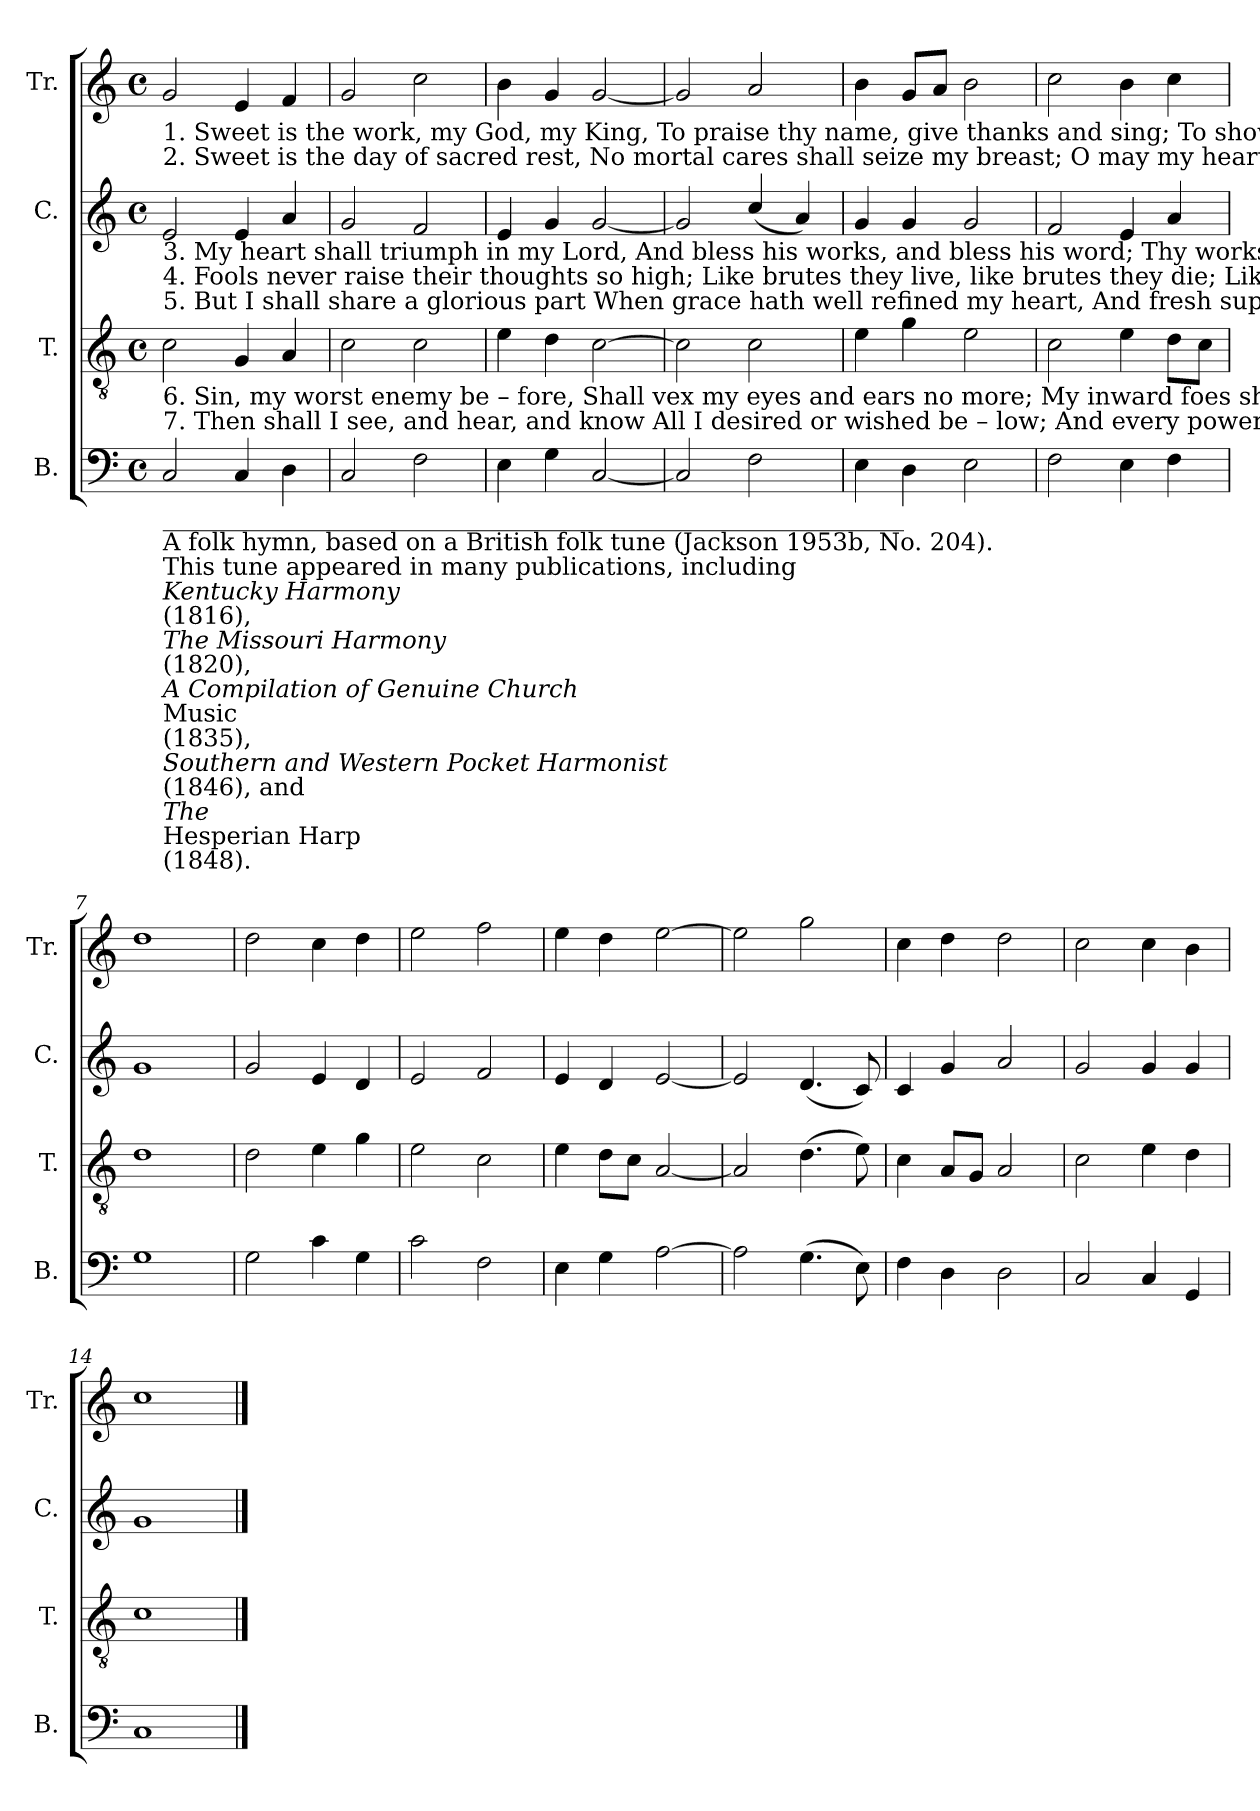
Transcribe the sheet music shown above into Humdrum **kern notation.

**kern	**kern	**kern	**kern
*part4	*part3	*part2	*part1
*staff4	*staff3	*staff2	*staff1
*I"B.	*I"T.	*I"C.	*I"Tr.
*I'B.	*I'T.	*I'C.	*I'Tr.
*clefF4	*clefGv2	*clefG2	*clefG2
*k[]	*k[]	*k[]	*k[]
*M4/4	*M4/4	*M4/4	*M4/4
*met(c)	*met(c)	*met(c)	*met(c)
*MM120	*MM120	*MM120	*MM120
=1	=1	=1	=1
!	!	!	!LO:TX:b:t=1. Sweet is the work, my God, my King,  To praise thy name, give thanks and sing;   To show thy love by morning   light,       And          talk   of   all  thy truth  at  night.
!	!	!	!LO:TX:b:t=2. Sweet is the  day  of    sacred   rest,       No  mortal  cares  shall  seize  my  breast;    O may my heart in  tune  be   found       Like         David's  harp of solemn  sound!
!	!	!LO:TX:b:t=3. My heart shall triumph in my Lord,    And bless his works, and bless his word;  Thy works of grace how bright they shine!   How      deep  thy  counsels! how divine!	!
!	!	!LO:TX:b:t=4. Fools never raise their thoughts so high; Like brutes they live, like brutes they die; Like grass they flourish, till  thy  breath   Blast      them  in   ev–er–las–ting  death.	!
!	!	!LO:TX:b:t=5. But  I  shall  share  a  glorious   part     When    grace  hath  well  refined  my heart, And fresh supplies of  joy  are    shed       Like       ho – ly     oil  to  cheer my head.	!
!	!LO:TX:b:t=6. Sin,  my  worst  enemy  be – fore,        Shall     vex   my  eyes   and  ears  no  more;  My inward foes shall  all  be    slain,      Nor            Sa – tan  break my peace again.	!	!
!	!LO:TX:b:t=7. Then shall I see, and hear, and know   All         I      desired      or wished  be – low;  And every power find sweet employ      In              that  e – ter – nal world  of joy.	!	!
!LO:TX:b:t=_____________________________________________________________	!	!	!
!LO:TX:b:t=A folk hymn, based on a British folk tune (Jackson 1953b, No. 204).	!	!	!
!LO:TX:b:t=This tune appeared in many publications, including	!	!	!
!LO:TX:b:i:t=Kentucky Harmony	!	!	!
!LO:TX:b:t=(1816),	!	!	!
!LO:TX:b:i:t=The Missouri Harmony	!	!	!
!LO:TX:b:t=(1820),	!	!	!
!LO:TX:b:i:t=A Compilation of Genuine Church	!	!	!
!LO:TX:b:t=Music	!	!	!
!LO:TX:b:t=(1835),	!	!	!
!LO:TX:b:i:t=Southern and Western Pocket Harmonist	!	!	!
!LO:TX:b:t=(1846), and	!	!	!
!LO:TX:b:i:t=The	!	!	!
!LO:TX:b:t=Hesperian Harp	!	!	!
!LO:TX:b:t=(1848).	!	!	!
2C!/	2c!\	2e!/	2g!/
4C!/	4G!/	4e!/	4e!/
4D!\	4A!/	4a!/	4f!/
=2	=2	=2	=2
2C!/	2c!\	2g!/	2g!/
2F!\	2c!\	2f!/	2cc!\
=3	=3	=3	=3
4E!\	4e!\	4e!/	4b!\
4G!\	4d!\	4g!/	4g!/
[2C!/	[2c!\	[2g!/	[2g!/
=4	=4	=4	=4
2C!/]	2c!\]	2g!/]	2g!/]
2F!\	2c!\	(<4cc!/	2a!/
.	.	4a!/)	.
=5	=5	=5	=5
4E!\	4e!\	4g!/	4b!\
4D!\	4g!\	4g!/	8g!/L
.	.	.	8a!/J
2E!\	2e!\	2g!/	2b!\
=6	=6	=6	=6
2F!\	2c!\	2f!/	2cc!\
4E!\	4e!\	4e!/	4b!\
4F!\	8d!\L	4a!/	4cc!\
.	8c!\J	.	.
=7	=7	=7	=7
1G!	1d!	1g!	1dd!
=8	=8	=8	=8
2G!\	2d!\	2g!/	2dd!\
4c!\	4e!\	4e!/	4cc!\
4G!\	4g!\	4d!/	4dd!\
=9	=9	=9	=9
2c!\	2e!\	2e!/	2ee!\
2F!\	2c!\	2f!/	2ff!\
=10	=10	=10	=10
4E!\	4e!\	4e!/	4ee!\
4G!\	8d!\L	4d!/	4dd!\
.	8c!\J	.	.
[2A!\	[2A!/	[2e!/	[2ee!\
=11	=11	=11	=11
2A!\]	2A!/]	2e!/]	2ee!\]
(>4.G!\	(>4.d!\	(<4.d!/	2gg!\
8E!\)	8e!\)	8c!/)	.
=12	=12	=12	=12
4F!\	4c!\	4c!/	4cc!\
4D!\	8A!/L	4g!/	4dd!\
.	8G!/J	.	.
2D!\	2A!/	2a!/	2dd!\
=13	=13	=13	=13
2C!/	2c!\	2g!/	2cc!\
4C!/	4e!\	4g!/	4cc!\
4GG!/	4d!\	4g!/	4b!\
=14	=14	=14	=14
1C!	1c!	1g!	1cc!
==	==	==	==
*-	*-	*-	*-
